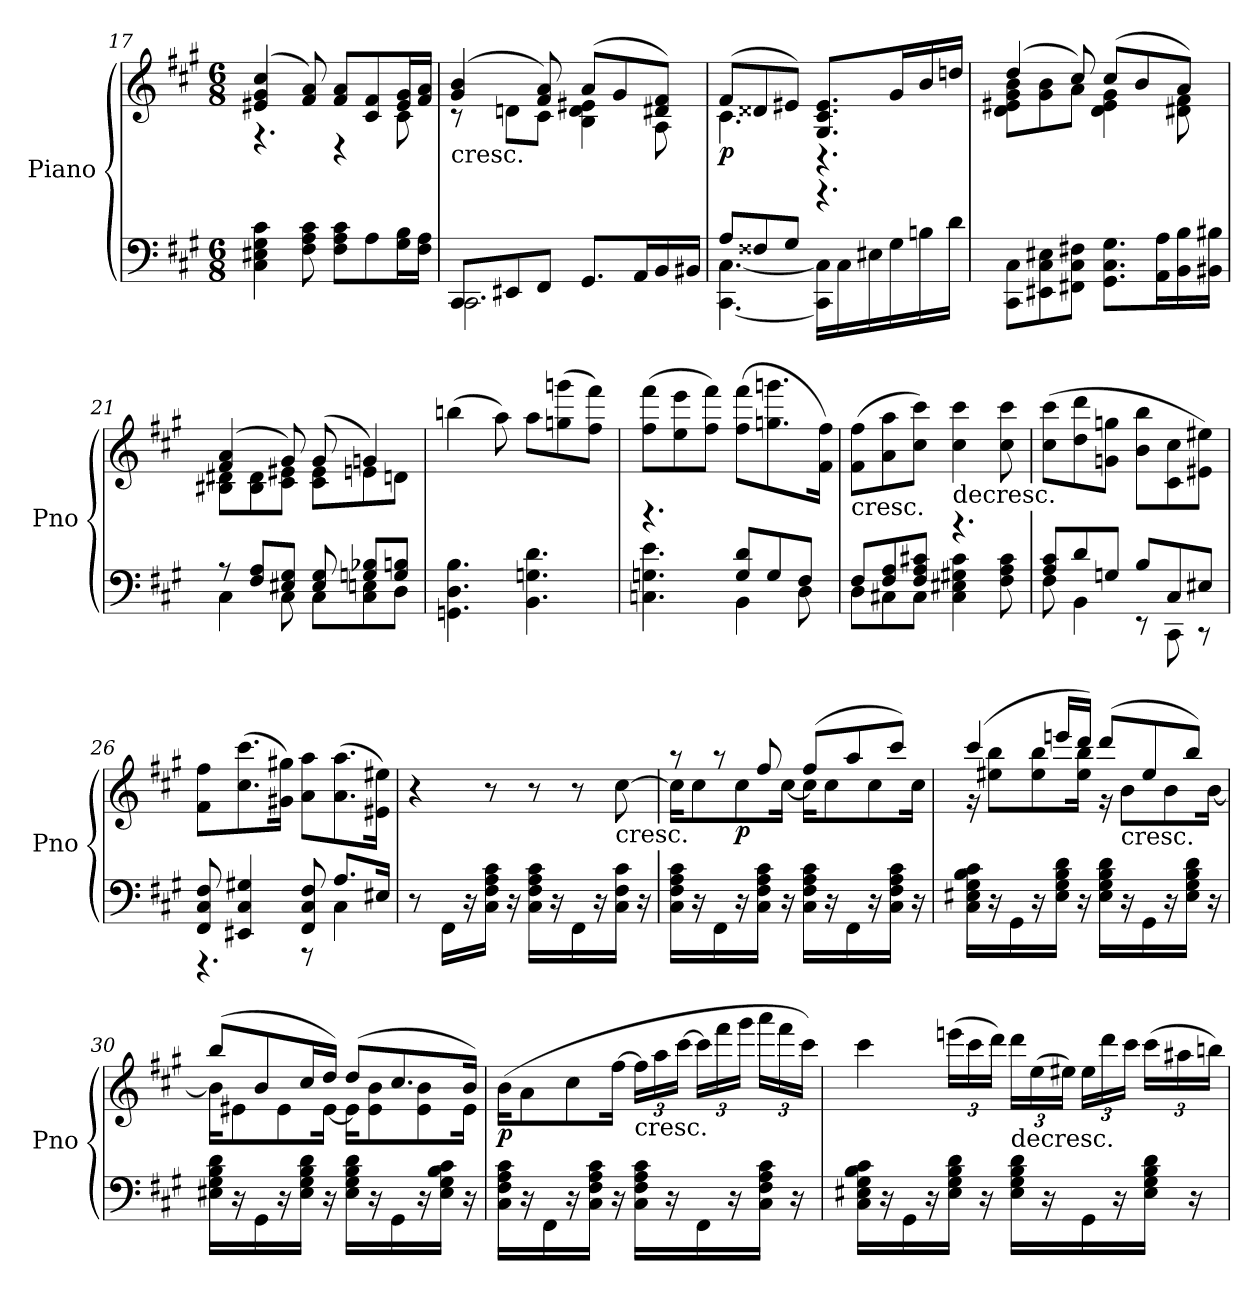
**kern	**kern	**dynam
*part1	*part1	*part1
*staff2	*staff1	*staff1/2
*I"Piano	*	*
*I'Pno	*	*
!!LO:LB:g=z
*clefF4	*clefG2	*
*k[f#c#g#]	*k[f#c#g#]	*
*f#:	*f#:	*
*M6/8	*M6/8	*
=17	=17	=17
*	*^	*
4C#\ 4E#X\ 4G#\ 4c#\	(>4e#X/ 4g#/ 4cc#/	4.r	.
8F#\ 8A\ 8c#\	8f#/ 8a/)	.	.
8F#\ 8A\ 8c#\L	8f#/ 8a/L	4r	.
8A\	8c#/ 8f#/	.	.
16G#\ 16B\L	16e#/ 16g#/L	8c#\	.
16F#\ 16A\JJ	16f#/ 16a/JJ	.	.
=18	=18	=18	=18
*^	*	*	*
!	!	!LO:TX:b:t=cresc.	!	!
8CC#/L	2.CC#\	(>4g#/ 4b/	8r	.
8EE#X/	.	.	8dn\L	.
8FF#/J	.	8f#/ 8a/)	8c#\J	.
8.GG#/L	.	(>8a/L	4B\ 4d\ 4e#X\	.
.	.	8g#/	.	.
16AA/L	.	.	.	.
16BB/	.	8d#X/ 8f#/J)	8A\	.
16BB#X/JJ	.	.	.	.
=19	=19	=19	=19	=19
!	!	!	!	!LO:DY:b
8A/L	[4.CC#\ [4.C#\	(>8f#/L	4.c#\	p
8F##X/	.	8d##X/	.	.
8G#/J	.	8e#X/J)	.	.
4.r	16CC#\] 16C#\]LL	8.G#/ 8.c#/ 8.e#/L	4.r	.
.	16C#\	.	.	.
.	16E#X\	.	.	.
.	16G#\	16g#/L	.	.
.	16Bn\	16b/	.	.
.	16d\JJ	16ddn/JJ	.	.
*v	*v	*	*	*
!!LO:PB:g=z	!!
=20	=20	=20	=20
8CC#\ 8C#\L	(>4dd/	8d\ 8e#X\ 8g#\ 8b\L	.
8EE#X\ 8C#\ 8E#X\	.	8g#\ 8b\	.
8FF#X\ 8C#\ 8F#X\J	8cc#/)	8a\J	.
8.GG#\ 8.C#\ 8.G#\L	(>8cc#/L	4d\ 4e#\ 4g#\	.
.	8b/	.	.
16AA\ 16A\L	.	.	.
16BB\ 16B\	8a/J)	8d#X\ 8f#\	.
16BB#X\ 16B#X\JJ	.	.	.
=21	=21	=21	=21
*^	*	*	*
8r	4C#\	(>4f#/ 4a/	8B#X\ 8d#X\L	.
8F#/ 8A/L	.	.	8B#\ 8d#\	.
8E#X/ 8G#/J	8C#\	8g#/)	8c#\ 8e#X\J	.
8E#/ 8G#/	8C#\L	(>8g#/	8c#\ 8e#\L	.
8Gn/ 8B-X/L	8C#\ 8En\	4gn/)	8en\	.
8G/ 8Bn/J	8D\J	.	8dn\J	.
*v	*v	*	*	*
*	*v	*v	*
=22	=22	=22
4.GGn\ 4.D\ 4.B\	(>4bbn\	.
.	8aa\)	.
4.BB\ 4.Gn\ 4.d\	8aa\L	.
.	(>8ggn\ 8gggn\	.
.	8ff#\ 8fff#\J)	.
=23	=23	=23
*^	*	*
4.r	4.Cn\ 4.Gn\ 4.e\	(>8ff#\ 8fff#\L	.
.	.	8ee\ 8eee\	.
.	.	8ff#\ 8fff#\J)	.
8G/ 8d/L	4BB\	(>8ff#\ 8fff#\L	.
8G/	.	8.ggn\ 8.gggn\	.
8F#/J	8D\	.	.
.	.	16f#\ 16ff#\Jk)	.
!!LO:LB:g=z
=24	=24	=24	=24
!	!	!LO:TX:b:t=cresc.	!
8F#/L	8D\L	(>8f#\ 8ff#\L	.
8F#/ 8A/	8C#X\	8a\ 8aa\	.
8F#/ 8A/ 8c#X/J	8C#\J	8cc#\ 8ccc#\J)	.
!	!	!LO:TX:b:t=decresc.	!
4.r	4C#\ 4E#X\ 4G#X\ 4c#\	4cc#\ 4ccc#\	.
.	8F#\ 8A\ 8c#\	8cc#\ 8ccc#\	.
=25	=25	=25	=25
8A/ 8c#/L	8F#\	(>8cc#\ 8ccc#\L	.
8d/	4BB\	8dd\ 8ddd\	.
8Gn/J	.	8gn\ 8ggn\J	.
8B/L	8r	8b\ 8bb\L	.
8C#/	8CC#\	8c#\ 8cc#\	.
8E#X/J	8r	8e#X\ 8ee#X\J)	.
=26	=26	=26	=26
8FF#/ 8C#/ 8F#/	4.r	8f#\ 8ff#\L	.
4EE#X/ 4C#/ 4G#X/	.	(>8.cc#\ 8.ccc#\	.
.	.	16g#X\ 16gg#X\Jk)	.
8FF#/ 8C#/ 8F#/	8r	8a\ 8aa\L	.
8.A/L	4C#\	(>8.a\ 8.aa\	.
16E#X/Jk	.	16e#X\ 16ee#X\Jk)	.
*v	*v	*	*
=27	=27	=27
8r	4r	.
16FF#\LL	.	.
16r	.	.
16C#\ 16F#\ 16A\ 16c#\JJ	8r	.
16r	.	.
16C#\ 16F#\ 16A\ 16c#\LL	8r	.
16r	.	.
16FF#\	8r	.
16r	.	.
!	!LO:TX:b:t=cresc.	!
16C#\ 16F#\ 16c#\JJ	[8cc#\	.
16r	.	.
!!LO:LB:g=z
=28	=28	=28
*	*^	*
16C#\ 16F#\ 16A\ 16c#\LL	8r	16cc#\KL]	.
16r	.	8cc#\	.
16FF#\	8r	.	.
!	!	!	!LO:DY:b
16r	.	8cc#\	p
16C#\ 16F#\ 16A\ 16c#\JJ	8ff#/	.	.
16r	.	[16cc#\Jk	.
16C#\ 16F#\ 16A\ 16c#\LL	(>8ff#/L	16cc#\KL]	.
16r	.	8cc#\	.
16FF#\	8aa/	.	.
16r	.	8cc#\	.
16C#\ 16F#\ 16A\ 16c#\JJ	8ccc#/J)	.	.
16r	.	16cc#\Jk	.
=29	=29	=29	=29
16C#\ 16E#X\ 16G#\ 16B\ 16c#\LL	(>4ccc#/	16r	.
16r	.	8ee#X\ 8bb\L	.
16GG#\	.	.	.
16r	.	8ee#\ 8bb\	.
16E#\ 16G#\ 16B\ 16d\JJ	16eeen/LL	.	.
16r	16ddd/JJ)	16ee#\ 16bb\Jk	.
16E#\ 16G#\ 16B\ 16d\LL	(>8ddd/L	16r	.
!	!	!LO:TX:b:t=cresc.	!
16r	.	8b\L	.
16GG#\	8ee#/	.	.
16r	.	8b\	.
16E#\ 16G#\ 16B\ 16d\JJ	8bb/J)	.	.
16r	.	[16b\Jk	.
=30	=30	=30	=30
16E#X\ 16G#\ 16B\ 16d\LL	(>8bb/L	16b\KL]	.
16r	.	8e#X\	.
16GG#\	8b/	.	.
16r	.	8e#\	.
16E#\ 16G#\ 16B\ 16d\JJ	16cc#/L	.	.
16r	16dd/JJ)	[16e#\Jk	.
16E#\ 16G#\ 16B\ 16d\LL	(>8dd/L	16e#\KL]	.
16r	.	8e#\ 8b\	.
16GG#\	8.cc#/	.	.
16r	.	8e#\ 8b\	.
16E#\ 16G#\ 16B\ 16c#\JJ	.	.	.
16r	16b/Jk)	16e#\Jk	.
!!LO:LB:g=z
=31	=31	=31	=31
!	!	!	!LO:DY:b
*	*v	*v	*
16C#\ 16F#\ 16A\ 16c#\LL	(>16b\KL	p
16r	8a\	.
16FF#\	.	.
16r	8cc#\	.
16C#\ 16F#\ 16A\ 16c#\JJ	.	.
16r	[16ff#\Jk	.
*	*Xbrackettup	*
!	!LO:TX:b:t=cresc.	!
16C#\ 16F#\ 16A\ 16c#\LL	24ff#\LL]	.
.	24aa\	.
16r	.	.
.	[24ccc#\JJ	.
16FF#\	24ccc#\LL]	.
.	24fff#\	.
16r	.	.
.	24ggg#\JJ	.
16C#\ 16F#\ 16A\ 16c#\JJ	24aaa\LL	.
.	24fff#\	.
16r	.	.
.	24ccc#\JJ)	.
=32	=32	=32
16C#\ 16E#X\ 16G#\ 16B\ 16c#\LL	4ccc#\	.
16r	.	.
16GG#\	.	.
16r	.	.
16E#\ 16G#\ 16B\ 16d\JJ	(>24eeen\LL	.
.	24ccc#\	.
16r	.	.
.	24ddd\JJ)	.
!	!LO:TX:b:t=decresc.	!
16E#\ 16G#\ 16B\ 16d\LL	24ddd\LL	.
.	(>24ee\	.
16r	.	.
.	24ee#X\JJ)	.
16GG#\	24ee#\LL	.
.	24ddd\	.
16r	.	.
.	24ccc#\JJ	.
16E#\ 16G#\ 16B\ 16d\JJ	(>24ccc#\LL	.
.	24aa#X\	.
16r	.	.
.	24bbn\JJ)	.
=	=	=
*-	*-	*-
